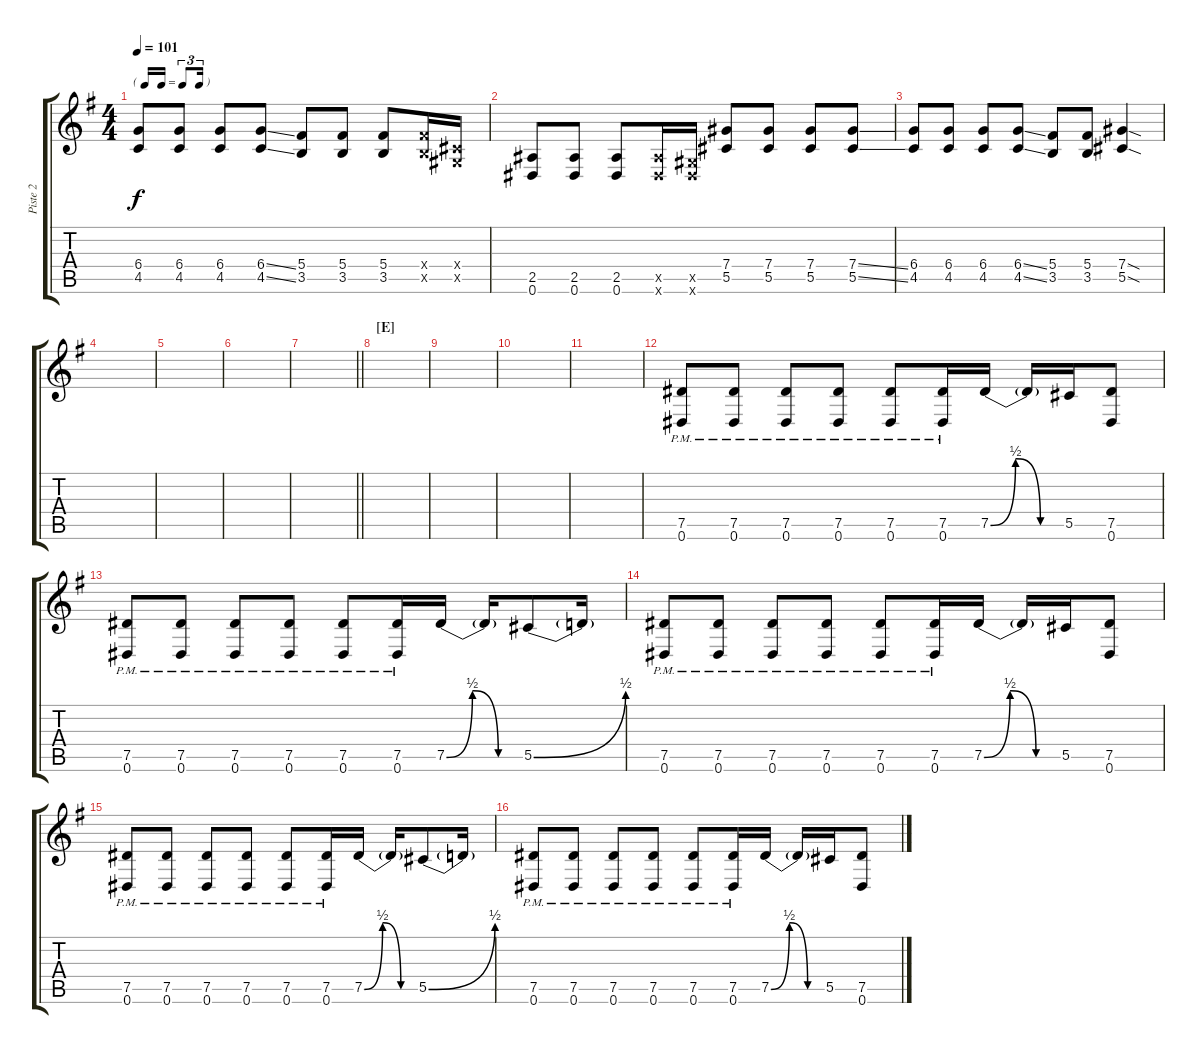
\track ("Piste 2" "Piste 2") {instrument distortionguitar}
\staff {score tabs}
\tuning (Eb4 Bb3 Gb3 Db3 Ab2 Eb2) {hide}
\ts (4 4)
\tf triplet16th
\tempo 101
\clef g2
\ks g
(6.4 4.5).8{dy f} (6.4 4.5).8 (6.4 4.5).8 (6.4{ss} 4.5{ss}).8 (5.4 3.5).8 (5.4 3.5).8 (5.4 3.5).8 (5.4{x} 3.5{x}).16 (0.4{x} 0.5{x}).16 |
(2.5 0.6).8 (2.5 0.6).8 (2.5 0.6).8 (2.5{x} 0.6{x}).16 (0.5{x} 0.6{x}).16 (7.4 5.5).8 (7.4 5.5).8 (7.4 5.5).8 (7.4{ss} 5.5{ss}).8 |
(6.4 4.5).8 (6.4 4.5).8 (6.4 4.5).8 (6.4{ss} 4.5{ss}).8 (5.4 3.5).8 (5.4 3.5).8 (7.4{sod} 5.5{sod}).4 |
|
|
|
\barLineRight lightlight
|
\section ("" "[E]")
|
|
|
|
(7.5{pm} 0.6{pm}).8{volume 10} (7.5{pm} 0.6{pm}).8 (7.5{pm} 0.6{pm}).8 (7.5{pm} 0.6{pm}).8 (7.5{pm} 0.6{pm}).8 (7.5{pm} 0.6{pm}).16 7.5{be (custom 0 0 20 2 40 0 60 0)}.16 7.5{t}.16 5.5.16 (7.5 0.6).8 |
(7.5{pm} 0.6{pm}).8 (7.5{pm} 0.6{pm}).8 (7.5{pm} 0.6{pm}).8 (7.5{pm} 0.6{pm}).8 (7.5{pm} 0.6{pm}).8 (7.5{pm} 0.6{pm}).16 7.5{be (custom 0 0 20 2 40 0 60 0)}.16 7.5{t}.16 5.5{be (bend 0 0 60 2)}.8 5.5{t}.16 |
(7.5{pm} 0.6{pm}).8 (7.5{pm} 0.6{pm}).8 (7.5{pm} 0.6{pm}).8 (7.5{pm} 0.6{pm}).8 (7.5{pm} 0.6{pm}).8 (7.5{pm} 0.6{pm}).16 7.5{be (custom 0 0 20 2 40 0 60 0)}.16 7.5{t}.16 5.5.16 (7.5 0.6).8 |
(7.5{pm} 0.6{pm}).8 (7.5{pm} 0.6{pm}).8 (7.5{pm} 0.6{pm}).8 (7.5{pm} 0.6{pm}).8 (7.5{pm} 0.6{pm}).8 (7.5{pm} 0.6{pm}).16 7.5{be (custom 0 0 20 2 40 0 60 0)}.16 7.5{t}.16 5.5{be (bend 0 0 60 2)}.8 5.5{t}.16 |
(7.5{pm} 0.6{pm}).8 (7.5{pm} 0.6{pm}).8 (7.5{pm} 0.6{pm}).8 (7.5{pm} 0.6{pm}).8 (7.5{pm} 0.6{pm}).8 (7.5{pm} 0.6{pm}).16 7.5{be (custom 0 0 20 2 40 0 60 0)}.16 7.5{t}.16 5.5.16 (7.5 0.6).8
